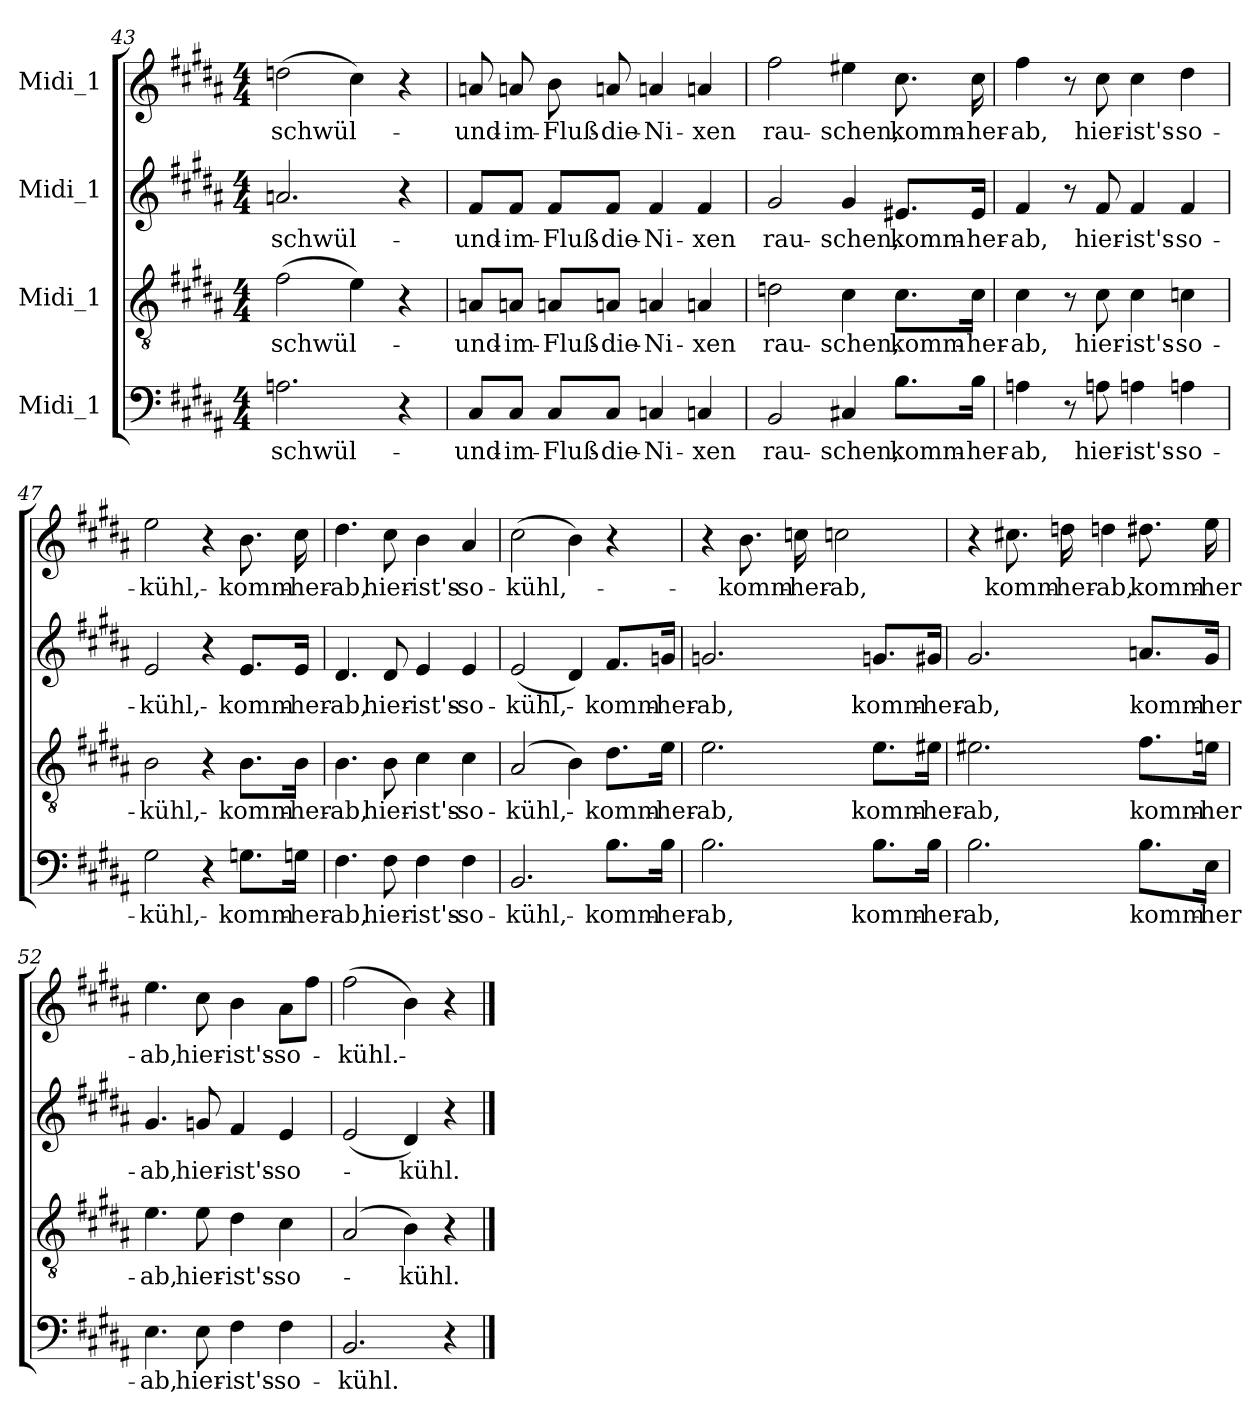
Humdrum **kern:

**kern	**text	**kern	**text	**kern	**text	**kern	**text
*part4	*part4	*part3	*part3	*part2	*part2	*part1	*part1
*staff4	*staff4	*staff3	*staff3	*staff2	*staff2	*staff1	*staff1
*I"Midi_1	*	*I"Midi_1	*	*I"Midi_1	*	*I"Midi_1	*
*clefF4	*	*clefGv2	*	*clefG2	*	*clefG2	*
*k[f#c#g#d#a#]	*	*k[f#c#g#d#a#]	*	*k[f#c#g#d#a#]	*	*k[f#c#g#d#a#]	*
*B:	*	*B:	*	*B:	*	*B:	*
*M4/4	*	*M4/4	*	*M4/4	*	*M4/4	*
=43	=43	=43	=43	=43	=43	=43	=43
2.An\	schwül-	(2f#\	schwül-	2.an/	schwül-	(2ddn\	schwül-
.	.	4e\)	.	.	.	4cc#\)	.
4r	.	4r	.	4r	.	4r	.
!!LO:LB:g=z
=44	=44	=44	=44	=44	=44	=44	=44
8C#/L	und-	8An/L	und-	8f#/L	und-	8an/	und-
8C#/J	im-	8An/J	im-	8f#/J	im-	8an/	im-
8C#/L	Fluß-	8An/L	Fluß-	8f#/L	Fluß-	8b\	Fluß-
8C#/J	die-	8An/J	die-	8f#/J	die-	8an/	die-
4Cn/	Ni-	4An/	Ni-	4f#/	Ni-	4an/	Ni-
4Cn/	-xen	4An/	-xen	4f#/	-xen	4an/	-xen
=45	=45	=45	=45	=45	=45	=45	=45
2BB/	rau-	2dn\	rau-	2g#/	rau-	2ff#\	rau-
4C#X/	-schen,	4c#\	-schen,	4g#/	-schen,	4ee#X\	-schen,
8.B\L	komm-	8.c#\L	komm-	8.e#X/L	komm-	8.cc#\	komm-
16B\Jk	her-	16c#\Jk	her-	16e#/Jk	her-	16cc#\	her-
=46	=46	=46	=46	=46	=46	=46	=46
4An\	-ab,	4c#\	-ab,	4f#/	-ab,	4ff#\	-ab,
8r	.	8r	.	8r	.	8r	.
8An\	hier-	8c#\	hier-	8f#/	hier-	8cc#\	hier-
4An\	ist's-	4c#\	ist's-	4f#/	ist's-	4cc#\	ist's-
4An\	so-	4cn\	so-	4f#/	so-	4dd#\	so-
=47	=47	=47	=47	=47	=47	=47	=47
2G#\	kühl,-	2B\	kühl,-	2e/	kühl,-	2ee\	kühl,-
4r	.	4r	.	4r	.	4r	.
8.Gn\L	komm-	8.B\L	komm-	8.e/L	komm-	8.b\	komm-
16Gn\Jk	her-	16B\Jk	her-	16e/Jk	her-	16cc#\	her-
=48	=48	=48	=48	=48	=48	=48	=48
4.F#\	-ab,	4.B\	-ab,	4.d#/	-ab,	4.dd#\	-ab,
8F#\	hier-	8B\	hier-	8d#/	hier-	8cc#\	hier-
4F#\	ist's-	4c#\	ist's-	4e/	ist's-	4b\	ist's-
4F#\	so-	4c#\	so-	4e/	so-	4a#/	so-
!!LO:LB:g=z
=49	=49	=49	=49	=49	=49	=49	=49
2.BB/	kühl,-	(2A#/	kühl,-	(2e/	kühl,-	(2cc#\	kühl,-
.	.	4B\)	.	4d#/)	.	4b\)	.
8.B\L	komm-	8.d#\L	komm-	8.f#/L	komm-	4r	.
16B\Jk	her-	16e\Jk	her-	16gn/Jk	her-	.	.
=50	=50	=50	=50	=50	=50	=50	=50
2.B\	-ab,	2.e\	-ab,	2.gn/	-ab,	4r	.
.	.	.	.	.	.	8.b\	komm-
.	.	.	.	.	.	16ccn\	her-
.	.	.	.	.	.	2ccn\	-ab,
8.B\L	komm-	8.e\L	komm-	8.gn/L	komm-	.	.
16B\Jk	her-	16e#X\Jk	her-	16g#X/Jk	her-	.	.
=51	=51	=51	=51	=51	=51	=51	=51
2.B\	-ab,	2.e#X\	-ab,	2.g#/	-ab,	4r	.
.	.	.	.	.	.	8.cc#X\	komm-
.	.	.	.	.	.	16ddn\	her-
.	.	.	.	.	.	4ddn\	-ab,
8.B\L	komm-	8.f#\L	komm-	8.an/L	komm-	8.dd#X\	komm-
16E\Jk	her-	16en\Jk	her-	16g#/Jk	her-	16ee\	her-
=52	=52	=52	=52	=52	=52	=52	=52
4.E\	-ab,	4.e\	-ab,	4.g#/	-ab,	4.ee\	-ab,
8E\	hier-	8e\	hier-	8gn/	hier-	8cc#\	hier-
4F#\	ist's-	4d#\	ist's-	4f#/	ist's-	4b\	ist's-
4F#\	so-	4c#\	so-	4e/	so-	8a#\L	so-
.	.	.	.	.	.	8ff#\J	.
=53	=53	=53	=53	=53	=53	=53	=53
2.BB/	kühl.-	(2A#/	.	(2e/	.	(2ff#\	kühl.-
.	.	4B\)	kühl.-	4d#/)	kühl.-	4b\)	.
4r	.	4r	.	4r	.	4r	.
==	==	==	==	==	==	==	==
*-	*-	*-	*-	*-	*-	*-	*-
